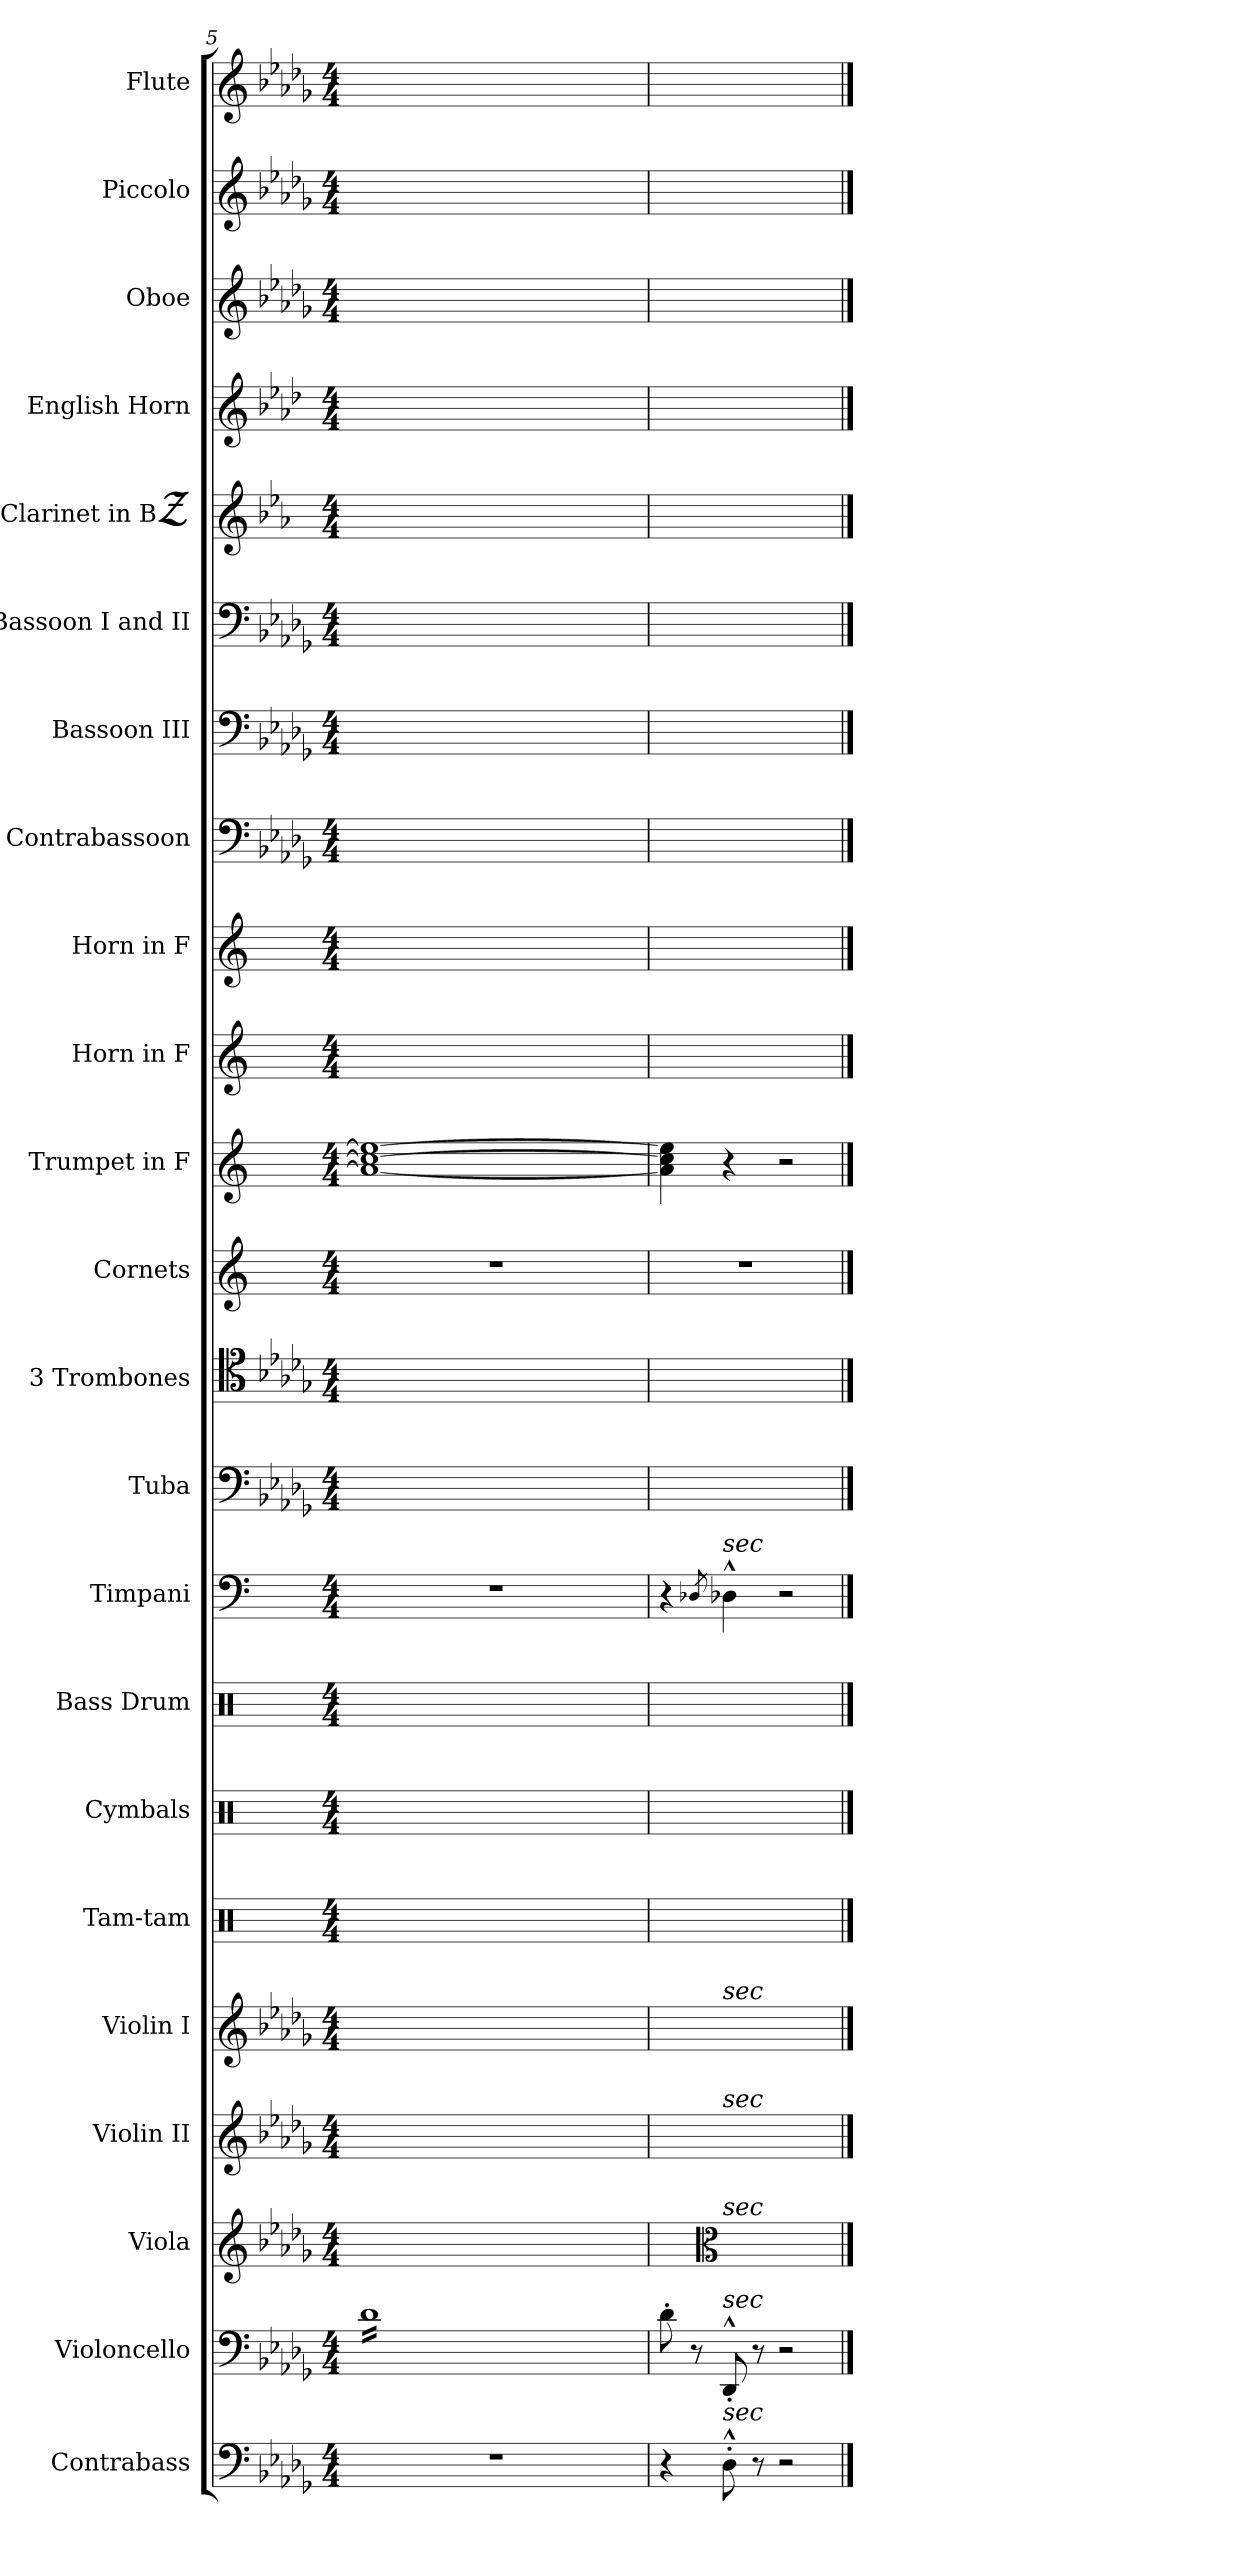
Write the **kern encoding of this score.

**kern	**kern	**kern	**kern	**kern	**kern	**kern	**kern	**kern	**kern	**kern	**kern	**kern	**kern	**kern	**kern	**kern	**kern	**kern	**kern	**kern	**kern	**kern
*part23	*part22	*part21	*part20	*part19	*part18	*part17	*part16	*part15	*part14	*part13	*part12	*part11	*part10	*part9	*part8	*part7	*part6	*part5	*part4	*part3	*part2	*part1
*staff23	*staff22	*staff21	*staff20	*staff19	*staff18	*staff17	*staff16	*staff15	*staff14	*staff13	*staff12	*staff11	*staff10	*staff9	*staff8	*staff7	*staff6	*staff5	*staff4	*staff3	*staff2	*staff1
*I"Contrabass	*I"Violoncello	*I"Viola	*I"Violin II	*I"Violin I	*I"Tam-tam	*I"Cymbals	*I"Bass Drum	*I"Timpani	*I"Tuba	*I"3 Trombones	*I"Cornets	*I"Trumpet in F	*I"Horn in F	*I"Horn in F	*I"Contrabassoon	*I"Bassoon III	*I"Bassoon I and II	*I"Clarinet in Bb	*I"English Horn	*I"Oboe	*I"Piccolo	*I"Flute
*I'Cb.	*I'Vc.	*I'Vln. II	*I'Vln. I	*I'Vln. I	*I'T.-t.	*I'Cym.	*I'B. D.	*I'Timp.	*I'Tba.	*I'Tbn.	*I'C Tpt.	*I'F Tpt.	*I'Hn.	*I'Hn.	*I'Cbsn.	*I'Bsn.	*I'Bsn.	*I'Cl.	*I'C. A.	*I'Ob.	*I'Picc.	*I'Fl.
*clefF4	*clefF4	*clefG2	*clefG2	*clefG2	*clefX	*clefX	*clefX	*clefF4	*clefF4	*clefC4	*clefG2	*clefG2	*clefG2	*clefG2	*clefF4	*clefF4	*clefF4	*clefG2	*clefG2	*clefG2	*clefG2	*clefG2
*ITrd7c12	*	*	*	*	*	*	*	*	*	*	*	*ITrd-3c-5	*ITrd4c7	*ITrd4c7	*ITrd7c12	*	*	*ITrd1c2	*ITrd4c7	*	*ITrd-7c-12	*
*k[b-e-a-d-g-]	*k[b-e-a-d-g-]	*k[b-e-a-d-g-]	*k[b-e-a-d-g-]	*k[b-e-a-d-g-]	*k[]	*k[]	*k[]	*k[]	*k[b-e-a-d-g-]	*k[b-e-a-d-g-]	*k[]	*k[b-]	*k[b-]	*k[b-]	*k[b-e-a-d-g-]	*k[b-e-a-d-g-]	*k[b-e-a-d-g-]	*k[b-e-a-d-g-]	*k[b-e-a-d-g-]	*k[b-e-a-d-g-]	*k[b-e-a-d-g-]	*k[b-e-a-d-g-]
*D-:	*D-:	*D-:	*D-:	*D-:	*C:	*C:	*C:	*C:	*D-:	*D-:	*	*	*F:	*F:	*D-:	*D-:	*D-:	*D-:	*D-:	*D-:	*D-:	*D-:
*M4/4	*M4/4	*M4/4	*M4/4	*M4/4	*M4/4	*M4/4	*M4/4	*M4/4	*M4/4	*M4/4	*M4/4	*M4/4	*M4/4	*M4/4	*M4/4	*M4/4	*M4/4	*M4/4	*M4/4	*M4/4	*M4/4	*M4/4
=5	=5	=5	=5	=5	=5	=5	=5	=5	=5	=5	=5	=5	=5	=5	=5	=5	=5	=5	=5	=5	=5	=5
*	*tremolo	*	*	*	*	*	*	*	*	*	*	*	*	*	*	*	*	*	*	*	*	*
1r	16d-LL	16ryy	16ryy	16ryy	1ryy	1ryy	1ryy	1r	1ryy	1ryy	1r	1dd-_ 1ff_ 1aa-_	1ryy	1ryy	1ryy	1ryy	1ryy	1ryy	1ryy	1ryy	1ryy	1ryy
.	16d-	16ryy	16ryy	16ryy	.	.	.	.	.	.	.	.	.	.	.	.	.	.	.	.	.	.
.	16d-	16ryy	16ryy	16ryy	.	.	.	.	.	.	.	.	.	.	.	.	.	.	.	.	.	.
.	16d-	16ryy	16ryy	16ryy	.	.	.	.	.	.	.	.	.	.	.	.	.	.	.	.	.	.
.	16d-	16ryy	16ryy	16ryy	.	.	.	.	.	.	.	.	.	.	.	.	.	.	.	.	.	.
.	16d-	16ryy	16ryy	16ryy	.	.	.	.	.	.	.	.	.	.	.	.	.	.	.	.	.	.
.	16d-	16ryy	16ryy	16ryy	.	.	.	.	.	.	.	.	.	.	.	.	.	.	.	.	.	.
.	16d-	16ryy	16ryy	16ryy	.	.	.	.	.	.	.	.	.	.	.	.	.	.	.	.	.	.
.	16d-	16ryy	16ryy	16ryy	.	.	.	.	.	.	.	.	.	.	.	.	.	.	.	.	.	.
.	16d-	16ryy	16ryy	16ryy	.	.	.	.	.	.	.	.	.	.	.	.	.	.	.	.	.	.
.	16d-	16ryy	16ryy	16ryy	.	.	.	.	.	.	.	.	.	.	.	.	.	.	.	.	.	.
.	16d-	16ryy	16ryy	16ryy	.	.	.	.	.	.	.	.	.	.	.	.	.	.	.	.	.	.
.	16d-	16ryy	16ryy	16ryy	.	.	.	.	.	.	.	.	.	.	.	.	.	.	.	.	.	.
.	16d-	16ryy	16ryy	16ryy	.	.	.	.	.	.	.	.	.	.	.	.	.	.	.	.	.	.
.	16d-	16ryy	16ryy	16ryy	.	.	.	.	.	.	.	.	.	.	.	.	.	.	.	.	.	.
.	16d-JJ	16ryy	16ryy	16ryy	.	.	.	.	.	.	.	.	.	.	.	.	.	.	.	.	.	.
*	*Xtremolo	*	*	*	*	*	*	*	*	*	*	*	*	*	*	*	*	*	*	*	*	*
=6	=6	=6	=6	=6	=6	=6	=6	=6	=6	=6	=6	=6	=6	=6	=6	=6	=6	=6	=6	=6	=6	=6
4r	8d-'	8ryy	8ryy	8ryy	1ryy	8ryy	1ryy	4r	1ryy	4ryy	1r	4dd-] 4ff] 4aa-]	4ryy	4ryy	1ryy	1ryy	1ryy	4ryy	4ryy	4ryy	4ryy	4ryy
.	8r	8ryy	8ryy	8ryy	.	8ryy	.	.	.	.	.	.	.	.	.	.	.	.	.	.	.	.
*	*	*clefC3	*	*	*	*	*	*	*	*	*	*	*	*	*	*	*	*	*	*	*	*
.	.	.	.	.	.	.	.	8qD-X/	.	.	.	.	.	.	.	.	.	.	.	.	.	.
!	!	!	!	!	!	!	!	!LO:TX:a:i:t=sec	!	!	!	!	!	!	!	!	!	!	!	!	!	!
!	!	!	!	!LO:TX:a:i:t=sec	!	!	!	!	!	!	!	!	!	!	!	!	!	!	!	!	!	!
!	!	!	!LO:TX:a:i:t=sec	!	!	!	!	!	!	!	!	!	!	!	!	!	!	!	!	!	!	!
!	!	!LO:TX:a:i:t=sec	!	!	!	!	!	!	!	!	!	!	!	!	!	!	!	!	!	!	!	!
!	!LO:TX:a:i:t=sec	!	!	!	!	!	!	!	!	!	!	!	!	!	!	!	!	!	!	!	!	!
!LO:TX:a:i:t=sec	!	!	!	!	!	!	!	!	!	!	!	!	!	!	!	!	!	!	!	!	!	!
8DD-'^^	8DD-'^^	8ryy	8ryy	8ryy	.	4ryy	.	4D-X^^	.	4ryy	.	4r	4ryy	4ryy	.	.	.	4ryy	4ryy	4ryy	4ryy	4ryy
8r	8r	8ryy	8ryy	8ryy	.	.	.	.	.	.	.	.	.	.	.	.	.	.	.	.	.	.
2r	2r	2ryy	2ryy	2ryy	.	2ryy	.	2r	.	2ryy	.	2r	2ryy	2ryy	.	.	.	2ryy	2ryy	2ryy	2ryy	2ryy
==	==	==	==	==	==	==	==	==	==	==	==	==	==	==	==	==	==	==	==	==	==	==
*-	*-	*-	*-	*-	*-	*-	*-	*-	*-	*-	*-	*-	*-	*-	*-	*-	*-	*-	*-	*-	*-	*-
